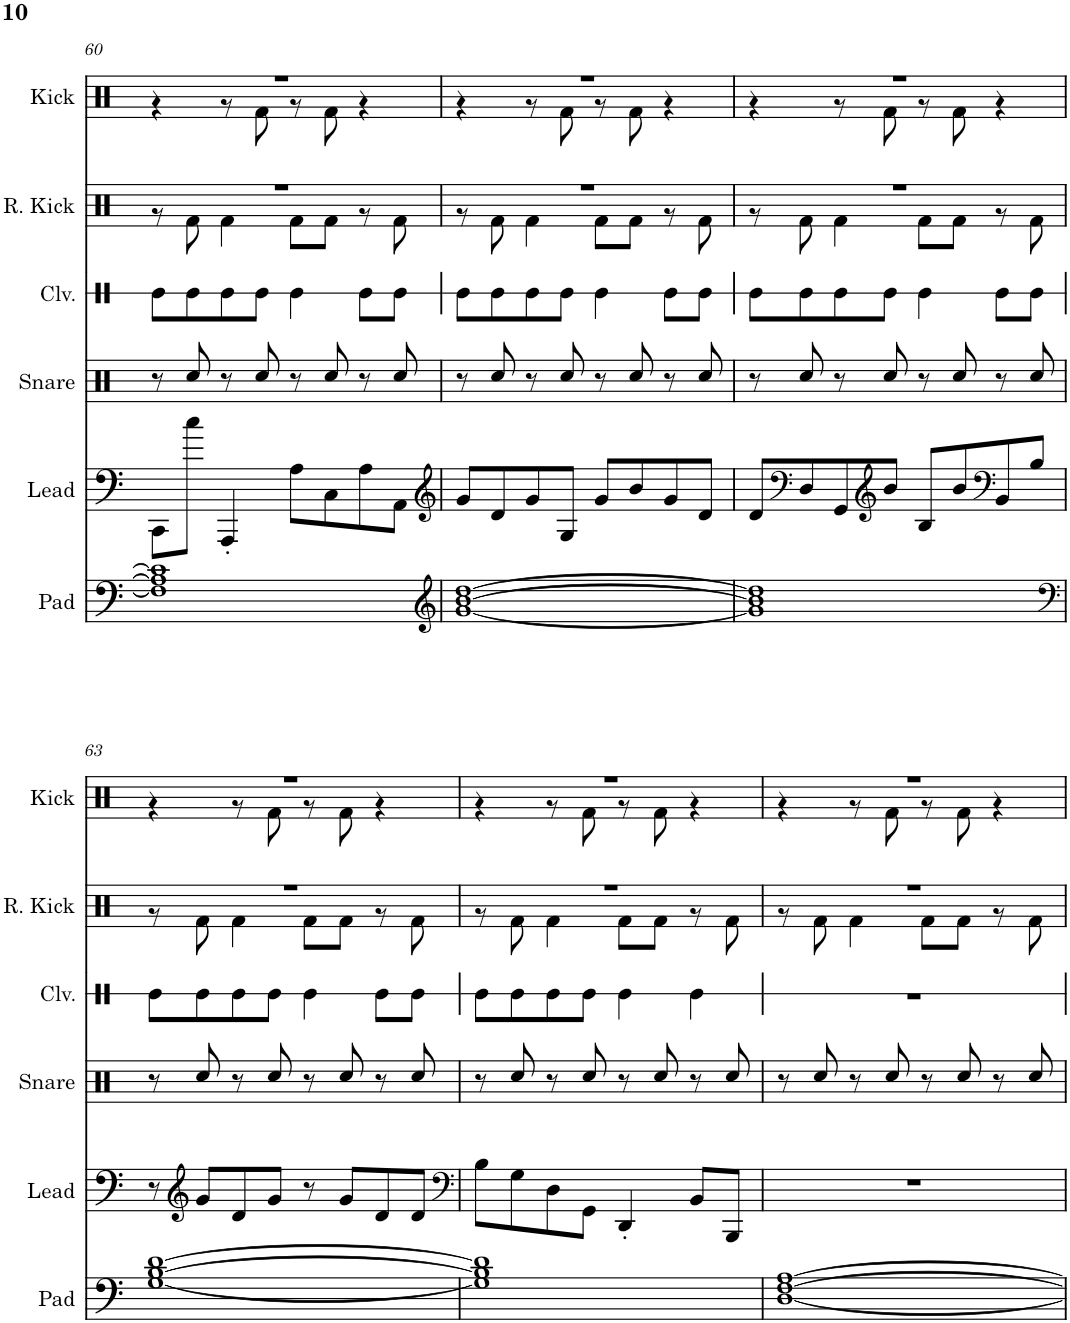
**kern	**kern	**kern	**kern	**kern	**kern
*part6	*part5	*part4	*part3	*part2	*part1
*staff6	*staff5	*staff4	*staff3	*staff2	*staff1
*I"Pad	*I"Lead	*I"Snare	*I"Claves	*I"Reverb Kick	*I"Kick
*I'Pad	*I'Lead	*I'Snare	*I'Clv.	*I'R. Kick	*I'Kick
!!LO:PB:g=z
*clefF4	*clefF4	*clefX	*clefX	*clefX	*clefX
*k[]	*k[]	*k[]	*k[]	*k[]	*k[]
*M4/4	*M4/4	*M4/4	*M4/4	*M4/4	*M4/4
=60	=60	=60	=60	=60	=60
*	*	*	*	*^	*^
1F] 1A] 1c]	8CC\L	8r	8Re\L	1r	8r	1r	4r
.	8cc\J	8Rcc/	8Re\	.	8Rf\	.	.
.	4AAA'/	8r	8Re\	.	4Rf\	.	8r
.	.	8Rcc/	8Re\J	.	.	.	8Rf\
.	8A\L	8r	4Re\	.	8Rf\L	.	8r
.	8C\	8Rcc/	.	.	8Rf\J	.	8Rf\
.	8A\	8r	8Re\L	.	8r	.	4r
.	8AA\J	8Rcc/	8Re\J	.	8Rf\	.	.
=61	=61	=61	=61	=61	=61	=61	=61
*clefG2	*clefG2	*	*	*	*	*	*
[1g [1b [1dd	8g/L	8r	8Re\L	1r	8r	1r	4r
.	8d/	8Rcc/	8Re\	.	8Rf\	.	.
.	8g/	8r	8Re\	.	4Rf\	.	8r
.	8G/J	8Rcc/	8Re\J	.	.	.	8Rf\
.	8g/L	8r	4Re\	.	8Rf\L	.	8r
.	8b/	8Rcc/	.	.	8Rf\J	.	8Rf\
.	8g/	8r	8Re\L	.	8r	.	4r
.	8d/J	8Rcc/	8Re\J	.	8Rf\	.	.
=62	=62	=62	=62	=62	=62	=62	=62
1g] 1b] 1dd]	8d/L	8r	8Re\L	1r	8r	1r	4r
*	*clefF4	*	*	*	*	*	*
.	8D/	8Rcc/	8Re\	.	8Rf\	.	.
.	8GG/	8r	8Re\	.	4Rf\	.	8r
*	*clefG2	*	*	*	*	*	*
.	8b/J	8Rcc/	8Re\J	.	.	.	8Rf\
.	8B/L	8r	4Re\	.	8Rf\L	.	8r
.	8b/	8Rcc/	.	.	8Rf\J	.	8Rf\
*	*clefF4	*	*	*	*	*	*
.	8BB/	8r	8Re\L	.	8r	.	4r
.	8B/J	8Rcc/	8Re\J	.	8Rf\	.	.
!!LO:LB:g=z	!!
=63	=63	=63	=63	=63	=63	=63	=63
*clefF4	*	*	*	*	*	*	*
[1G [1B [1d	8r	8r	8Re\L	1r	8r	1r	4r
*	*clefG2	*	*	*	*	*	*
.	8g/L	8Rcc/	8Re\	.	8Rf\	.	.
.	8d/	8r	8Re\	.	4Rf\	.	8r
.	8g/J	8Rcc/	8Re\J	.	.	.	8Rf\
.	8r	8r	4Re\	.	8Rf\L	.	8r
.	8g/L	8Rcc/	.	.	8Rf\J	.	8Rf\
.	8d/	8r	8Re\L	.	8r	.	4r
.	8d/J	8Rcc/	8Re\J	.	8Rf\	.	.
=64	=64	=64	=64	=64	=64	=64	=64
*	*clefF4	*	*	*	*	*	*
1G] 1B] 1d]	8B\L	8r	8Re\L	1r	8r	1r	4r
.	8G\	8Rcc/	8Re\	.	8Rf\	.	.
.	8D\	8r	8Re\	.	4Rf\	.	8r
.	8GG\J	8Rcc/	8Re\J	.	.	.	8Rf\
.	4DD'/	8r	4Re\	.	8Rf\L	.	8r
.	.	8Rcc/	.	.	8Rf\J	.	8Rf\
.	8BB/L	8r	4Re\	.	8r	.	4r
.	8BBB/J	8Rcc/	.	.	8Rf\	.	.
=65	=65	=65	=65	=65	=65	=65	=65
[1D [1F [1A	1r	8r	1r	1r	8r	1r	4r
.	.	8Rcc/	.	.	8Rf\	.	.
.	.	8r	.	.	4Rf\	.	8r
.	.	8Rcc/	.	.	.	.	8Rf\
.	.	8r	.	.	8Rf\L	.	8r
.	.	8Rcc/	.	.	8Rf\J	.	8Rf\
.	.	8r	.	.	8r	.	4r
.	.	8Rcc/	.	.	8Rf\	.	.
*	*	*	*	*v	*v	*	*
*	*	*	*	*	*v	*v
=	=	=	=	=	=
*-	*-	*-	*-	*-	*-
